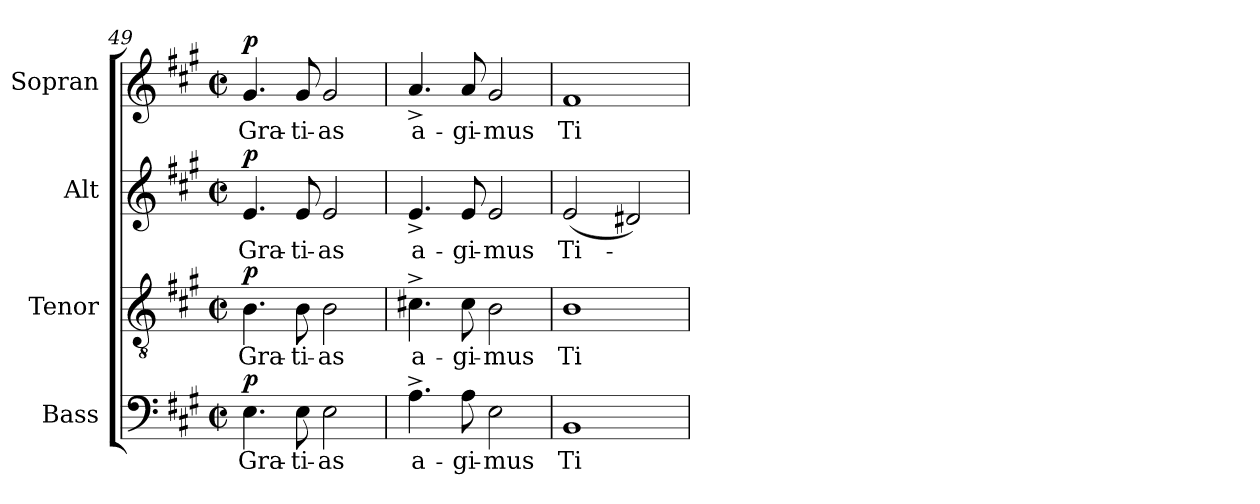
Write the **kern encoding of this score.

**kern	**text	**dynam	**kern	**text	**dynam	**kern	**text	**dynam	**kern	**text	**dynam
*part4	*part4	*part4	*part3	*part3	*part3	*part2	*part2	*part2	*part1	*part1	*part1
*staff4	*staff4	*staff4	*staff3	*staff3	*staff3	*staff2	*staff2	*staff2	*staff1	*staff1	*staff1
*I"Bass	*	*	*I"Tenor	*	*	*I"Alt	*	*	*I"Sopran	*	*
*I'B.	*	*	*I'T.	*	*	*I'A.	*	*	*I'S.	*	*
*clefF4	*	*	*clefGv2	*	*	*clefG2	*	*	*clefG2	*	*
*k[f#c#g#]	*	*	*k[f#c#g#]	*	*	*k[f#c#g#]	*	*	*k[f#c#g#]	*	*
*A:	*	*	*A:	*	*	*A:	*	*	*A:	*	*
*M2/2	*	*	*M2/2	*	*	*M2/2	*	*	*M2/2	*	*
*met(c|)	*	*	*met(c|)	*	*	*met(c|)	*	*	*met(c|)	*	*
=49	=49	=49	=49	=49	=49	=49	=49	=49	=49	=49	=49
!	!LO:LY:b	!LO:DY:a	!	!LO:LY:b	!LO:DY:a	!	!LO:LY:b	!LO:DY:a	!	!LO:LY:b	!LO:DY:a
4.E\	Gra-	p	4.B\	Gra-	p	4.e/	Gra-	p	4.g#/	Gra-	p
!	!LO:LY:b	!	!	!LO:LY:b	!	!	!LO:LY:b	!	!	!LO:LY:b	!
8E\	-ti-	.	8B\	-ti-	.	8e/	-ti-	.	8g#/	-ti-	.
!	!LO:LY:b	!	!	!LO:LY:b	!	!	!LO:LY:b	!	!	!LO:LY:b	!
2E\	-as	.	2B\	-as	.	2e/	-as	.	2g#/	-as	.
=50	=50	=50	=50	=50	=50	=50	=50	=50	=50	=50	=50
!	!LO:LY:b	!	!	!LO:LY:b	!	!	!LO:LY:b	!	!	!LO:LY:b	!
4.A^>\	a-	.	4.c#X^>\	a-	.	4.e^>/	a-	.	4.a^>/	a-	.
!	!LO:LY:b	!	!	!LO:LY:b	!	!	!LO:LY:b	!	!	!LO:LY:b	!
8A\	-gi-	.	8c#\	-gi-	.	8e/	-gi-	.	8a/	-gi-	.
!	!LO:LY:b	!	!	!LO:LY:b	!	!	!LO:LY:b	!	!	!LO:LY:b	!
2E\	-mus	.	2B\	-mus	.	2e/	-mus	.	2g#/	-mus	.
=51	=51	=51	=51	=51	=51	=51	=51	=51	=51	=51	=51
!	!LO:LY:b	!	!	!LO:LY:b	!	!	!LO:LY:b	!	!	!LO:LY:b	!
1BB	Ti-	.	1B	Ti-	.	(<2e/	Ti-	.	1f#	Ti-	.
.	.	.	.	.	.	2d#X/)	.	.	.	.	.
=	=	=	=	=	=	=	=	=	=	=	=
*-	*-	*-	*-	*-	*-	*-	*-	*-	*-	*-	*-
